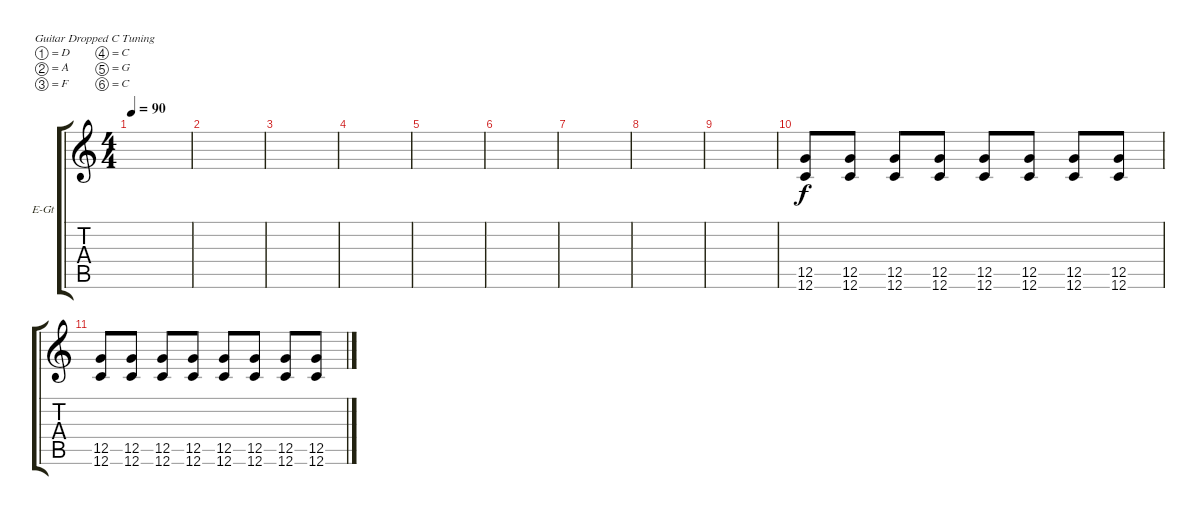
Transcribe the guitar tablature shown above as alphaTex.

\defaultSystemsLayout 4
\bracketExtendMode groupsimilarinstruments
\firstSystemTrackNameOrientation horizontal
\otherSystemsTrackNameOrientation horizontal
\track ("Electric Guitar" "E-Gt") {instrument electricguitarclean}
\staff {score tabs}
\tuning (D4 A3 F3 C3 G2 C2)
\ts (4 4)
\tempo 90
\clef g2
\scale
0.333333
\ks c
|
\scale
0.333333 |
\scale
0.333333 |
\scale
0.333333 |
\scale
0.333333 |
\scale
0.333333 |
\scale
0.333333 |
\scale
0.333333 |
|
(12.5 12.6).8 (12.5 12.6).8 (12.5 12.6).8 (12.5 12.6).8 (12.5 12.6).8 (12.5 12.6).8 (12.5 12.6).8 (12.5 12.6).8 |
(12.5 12.6).8 (12.5 12.6).8 (12.5 12.6).8 (12.5 12.6).8 (12.5 12.6).8 (12.5 12.6).8 (12.5 12.6).8 (12.5 12.6).8
